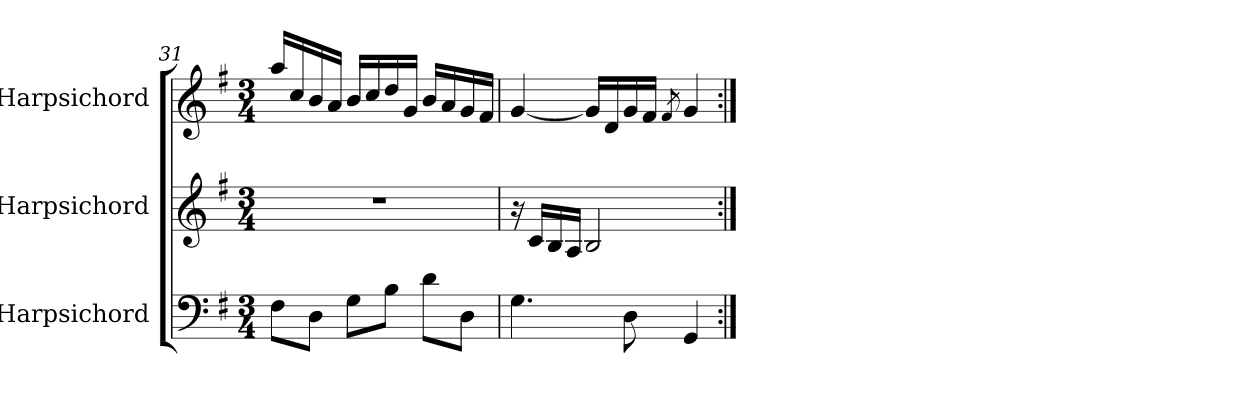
**kern	**kern	**kern
*part3	*part2	*part1
*staff3	*staff2	*staff1
*I"Harpsichord	*I"Harpsichord	*I"Harpsichord
*I'Hch.	*I'Hch.	*I'Hch.
*clefF4	*clefG2	*clefG2
*k[f#]	*k[f#]	*k[f#]
*M3/4	*M3/4	*M3/4
=31	=31	=31
8F#\L	2.r	16aa/LL
.	.	16cc/
8D\J	.	16b/
.	.	16a/JJ
8G\L	.	16b/LL
.	.	16cc/
8B\J	.	16dd/
.	.	16g/JJ
8d\L	.	16b/LL
.	.	16a/
8D\J	.	16g/
.	.	16f#/JJ
!!LO:PB:g=z
=32	=32	=32
4.G\	16r	[4g/
.	16c/LL	.
.	16B/	.
.	16A/JJ	.
.	2B/	16g/LL]
.	.	16d/
8D\	.	16g/
.	.	16f#/JJ
.	.	8qf#/
4GG/	.	4g/
=:|!	=:|!	=:|!
*-	*-	*-
